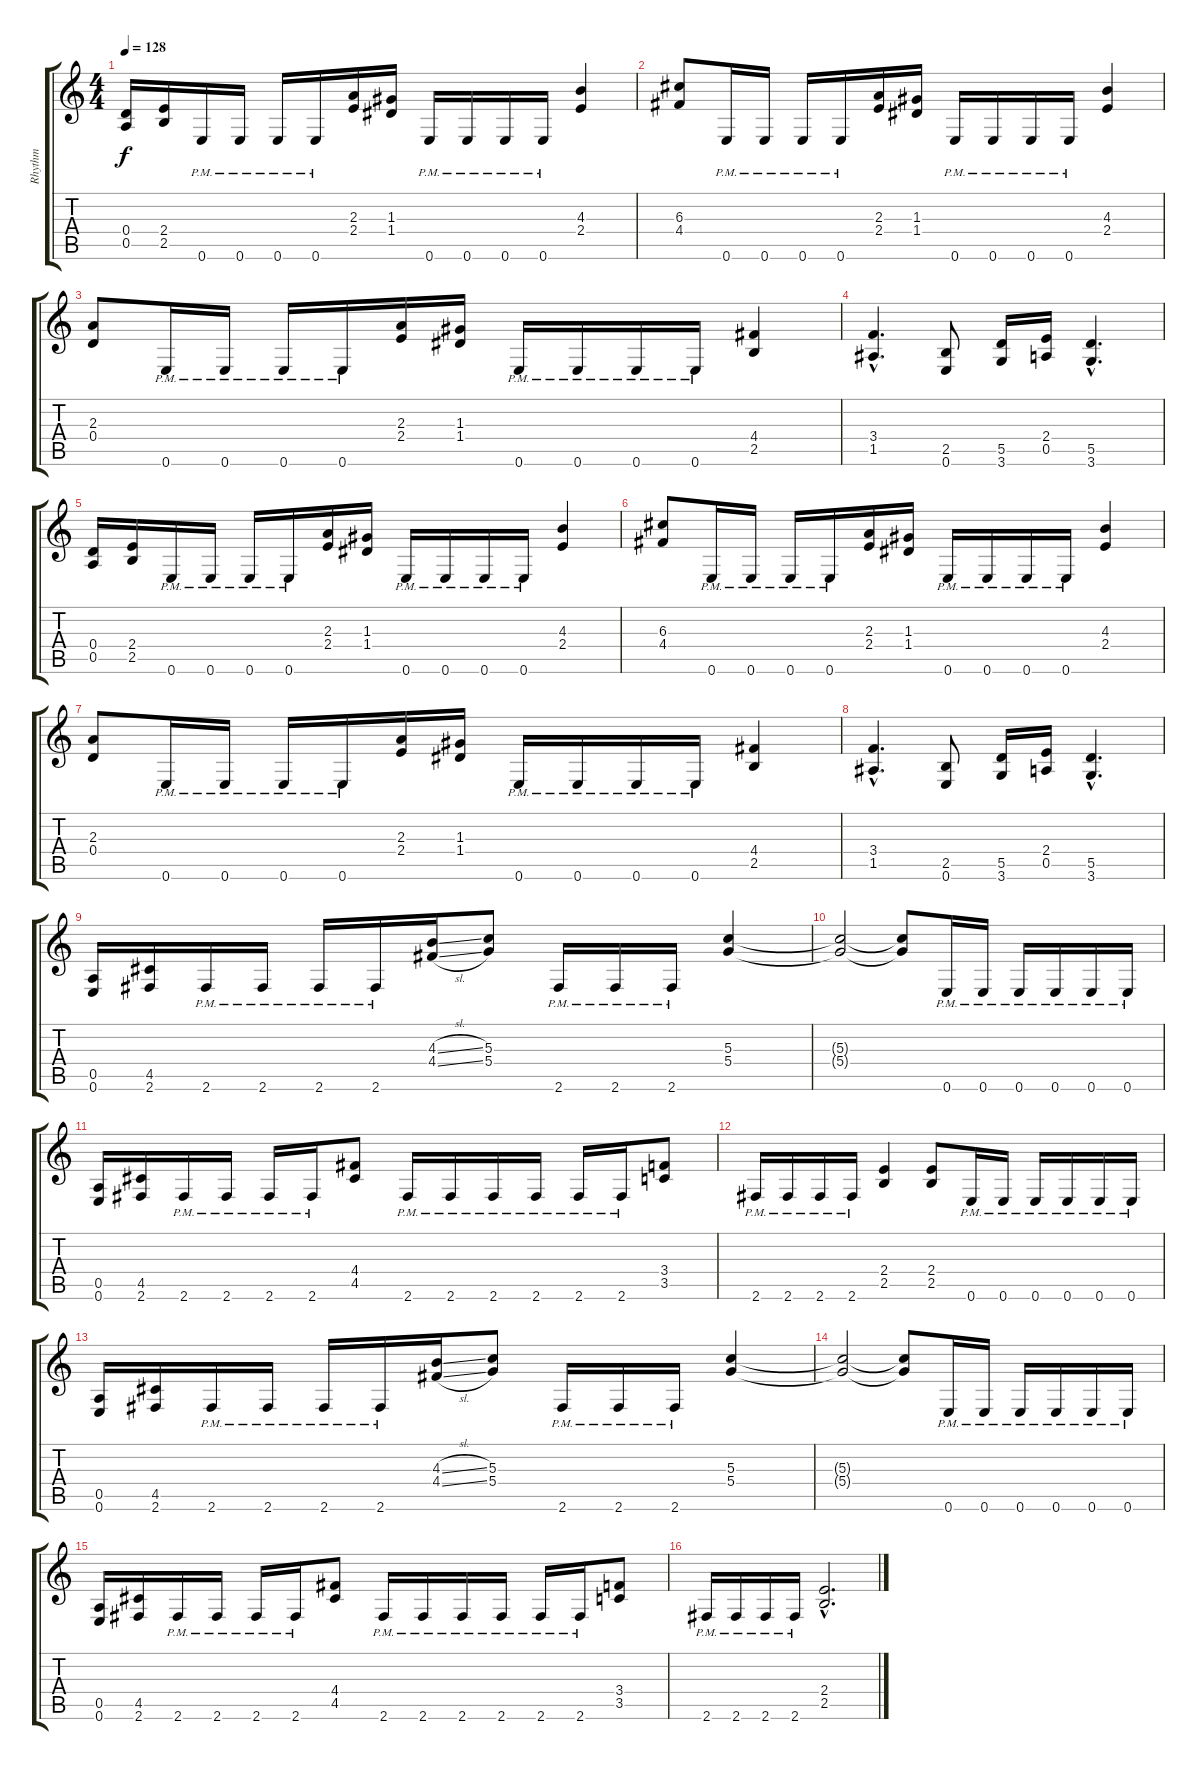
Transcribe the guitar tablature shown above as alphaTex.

\track ("Rhythm" "Rhythm") {instrument distortionguitar}
\staff {score tabs}
\tuning (E4 B3 G3 D3 A2 E2) {hide}
\ts (4 4)
\tempo 128
\clef g2
\ks c
(0.4 0.5).16{dy f} (2.4 2.5).16 0.6{pm}.16 0.6{pm}.16 0.6{pm}.16 0.6{pm}.16 (2.3 2.4).16 (1.3 1.4).16 0.6{pm}.16 0.6{pm}.16 0.6{pm}.16 0.6{pm}.16 (4.3 2.4).4 |
(6.3 4.4).8 0.6{pm}.16 0.6{pm}.16 0.6{pm}.16 0.6{pm}.16 (2.3 2.4).16 (1.3 1.4).16 0.6{pm}.16 0.6{pm}.16 0.6{pm}.16 0.6{pm}.16 (4.3 2.4).4 |
(2.3 0.4).8 0.6{pm}.16 0.6{pm}.16 0.6{pm}.16 0.6{pm}.16 (2.3 2.4).16 (1.3 1.4).16 0.6{pm}.16 0.6{pm}.16 0.6{pm}.16 0.6{pm}.16 (4.4 2.5).4 |
(3.4{hac} 1.5{hac}).4{d} (2.5 0.6).8 (5.5 3.6).16 (2.4 0.5).16 (5.5{hac} 3.6{hac}).4{d} |
(0.4 0.5).16 (2.4 2.5).16 0.6{pm}.16 0.6{pm}.16 0.6{pm}.16 0.6{pm}.16 (2.3 2.4).16 (1.3 1.4).16 0.6{pm}.16 0.6{pm}.16 0.6{pm}.16 0.6{pm}.16 (4.3 2.4).4 |
(6.3 4.4).8 0.6{pm}.16 0.6{pm}.16 0.6{pm}.16 0.6{pm}.16 (2.3 2.4).16 (1.3 1.4).16 0.6{pm}.16 0.6{pm}.16 0.6{pm}.16 0.6{pm}.16 (4.3 2.4).4 |
(2.3 0.4).8 0.6{pm}.16 0.6{pm}.16 0.6{pm}.16 0.6{pm}.16 (2.3 2.4).16 (1.3 1.4).16 0.6{pm}.16 0.6{pm}.16 0.6{pm}.16 0.6{pm}.16 (4.4 2.5).4 |
(3.4{hac} 1.5{hac}).4{d} (2.5 0.6).8 (5.5 3.6).16 (2.4 0.5).16 (5.5{hac} 3.6{hac}).4{d} |
(0.5 0.6).16 (4.5 2.6).16 2.6{pm}.16 2.6{pm}.16 2.6{pm}.16 2.6{pm}.16 (4.3{sl} 4.4{sl}).16 (5.3 5.4).8 2.6{pm}.16 2.6{pm}.16 2.6{pm}.16 (5.3 5.4).4 |
(5.3{t} 5.4{t}).2 (5.3{t} 5.4{t}).8 0.6{pm}.16 0.6{pm}.16 0.6{pm}.16 0.6{pm}.16 0.6{pm}.16 0.6{pm}.16 |
(0.5 0.6).16 (4.5 2.6).16 2.6{pm}.16 2.6{pm}.16 2.6{pm}.16 2.6{pm}.16 (4.4 4.5).8 2.6{pm}.16 2.6{pm}.16 2.6{pm}.16 2.6{pm}.16 2.6{pm}.16 2.6{pm}.16 (3.4 3.5).8 |
2.6{pm}.16 2.6{pm}.16 2.6{pm}.16 2.6{pm}.16 (2.4 2.5).4 (2.4 2.5).8 0.6{pm}.16 0.6{pm}.16 0.6{pm}.16 0.6{pm}.16 0.6{pm}.16 0.6{pm}.16 |
(0.5 0.6).16 (4.5 2.6).16 2.6{pm}.16 2.6{pm}.16 2.6{pm}.16 2.6{pm}.16 (4.3{sl} 4.4{sl}).16 (5.3 5.4).8 2.6{pm}.16 2.6{pm}.16 2.6{pm}.16 (5.3 5.4).4 |
(5.3{t} 5.4{t}).2 (5.3{t} 5.4{t}).8 0.6{pm}.16 0.6{pm}.16 0.6{pm}.16 0.6{pm}.16 0.6{pm}.16 0.6{pm}.16 |
(0.5 0.6).16 (4.5 2.6).16 2.6{pm}.16 2.6{pm}.16 2.6{pm}.16 2.6{pm}.16 (4.4 4.5).8 2.6{pm}.16 2.6{pm}.16 2.6{pm}.16 2.6{pm}.16 2.6{pm}.16 2.6{pm}.16 (3.4 3.5).8 |
2.6{pm}.16 2.6{pm}.16 2.6{pm}.16 2.6{pm}.16 (2.4{hac} 2.5{hac}).2{d}
